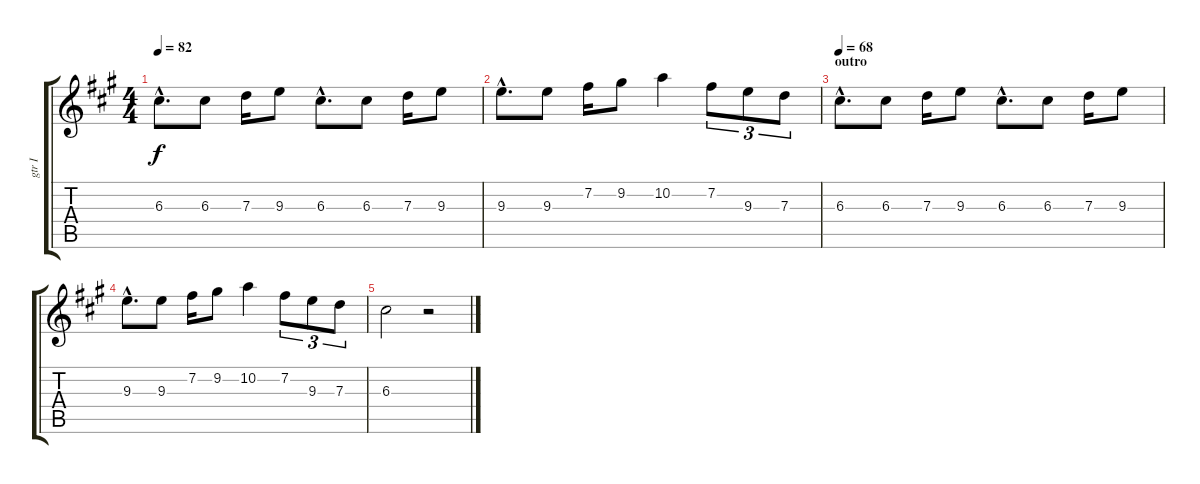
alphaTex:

\track ("gtr I" "gtr I") {instrument distortionguitar}
\staff {score tabs}
\tuning (E4 B3 G3 D3 A2 E2) {hide}
\ts (4 4)
\tempo 82
\clef g2
\ks a
6.3{hac}.8{d dy f} 6.3.8 7.3.16 9.3.8 6.3{hac}.8{d} 6.3.8 7.3.16 9.3.8 |
9.3{hac}.8{d} 9.3.8 7.2.16 9.2.8 10.2.4 7.2.8{tu (3 2)} 9.3.8{tu (3 2)} 7.3.8{tu (3 2)} |
\section ("" "outro")
\tempo 68
6.3{hac}.8{d} 6.3.8 7.3.16 9.3.8 6.3{hac}.8{d} 6.3.8 7.3.16 9.3.8 |
9.3{hac}.8{d} 9.3.8 7.2.16 9.2.8 10.2.4 7.2.8{tu (3 2)} 9.3.8{tu (3 2)} 7.3.8{tu (3 2)} |
6.3.2 r.2
